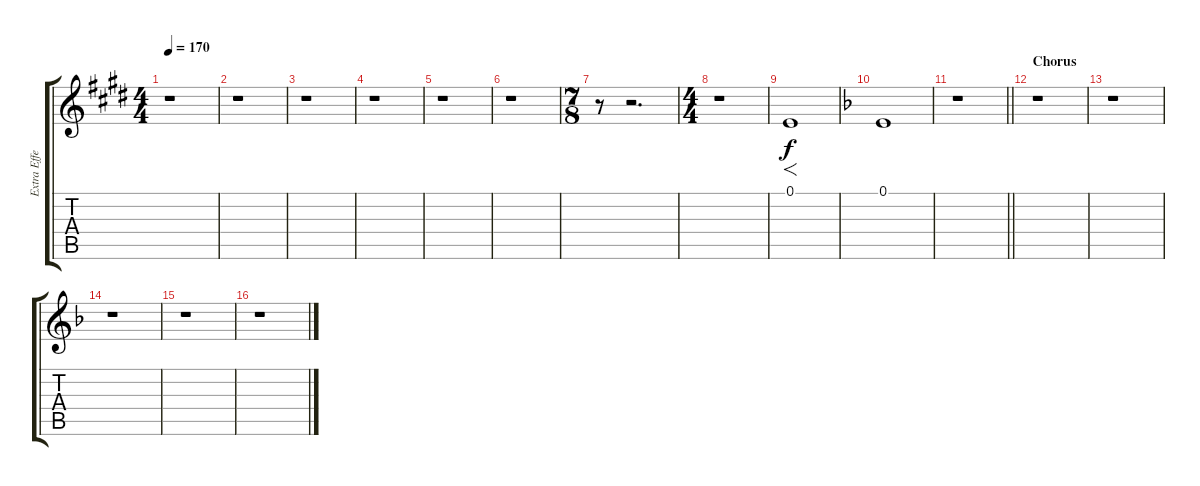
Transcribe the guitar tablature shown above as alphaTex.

\track ("Extra Effects" "Extra Effe") {instrument reversecymbal}
\staff {score tabs}
\tuning (E4 B3 G3 D3 A2 E2) {hide}
\ts (4 4)
\tempo 170
\clef g2
\ks e
r.1{dy f} |
r.1 |
r.1 |
r.1 |
r.1 |
r.1 |
\ts (7 8)
r.8 r.2{d} |
\ts (4 4)
r.1 |
0.1.1{f volume 16 balance 8 instrument reversecymbal} |
\ks f
0.1.1{volume 8} |
\barLineRight lightlight
r.1 |
\section ("" "Chorus")
r.1 |
r.1 |
r.1 |
r.1 |
r.1
